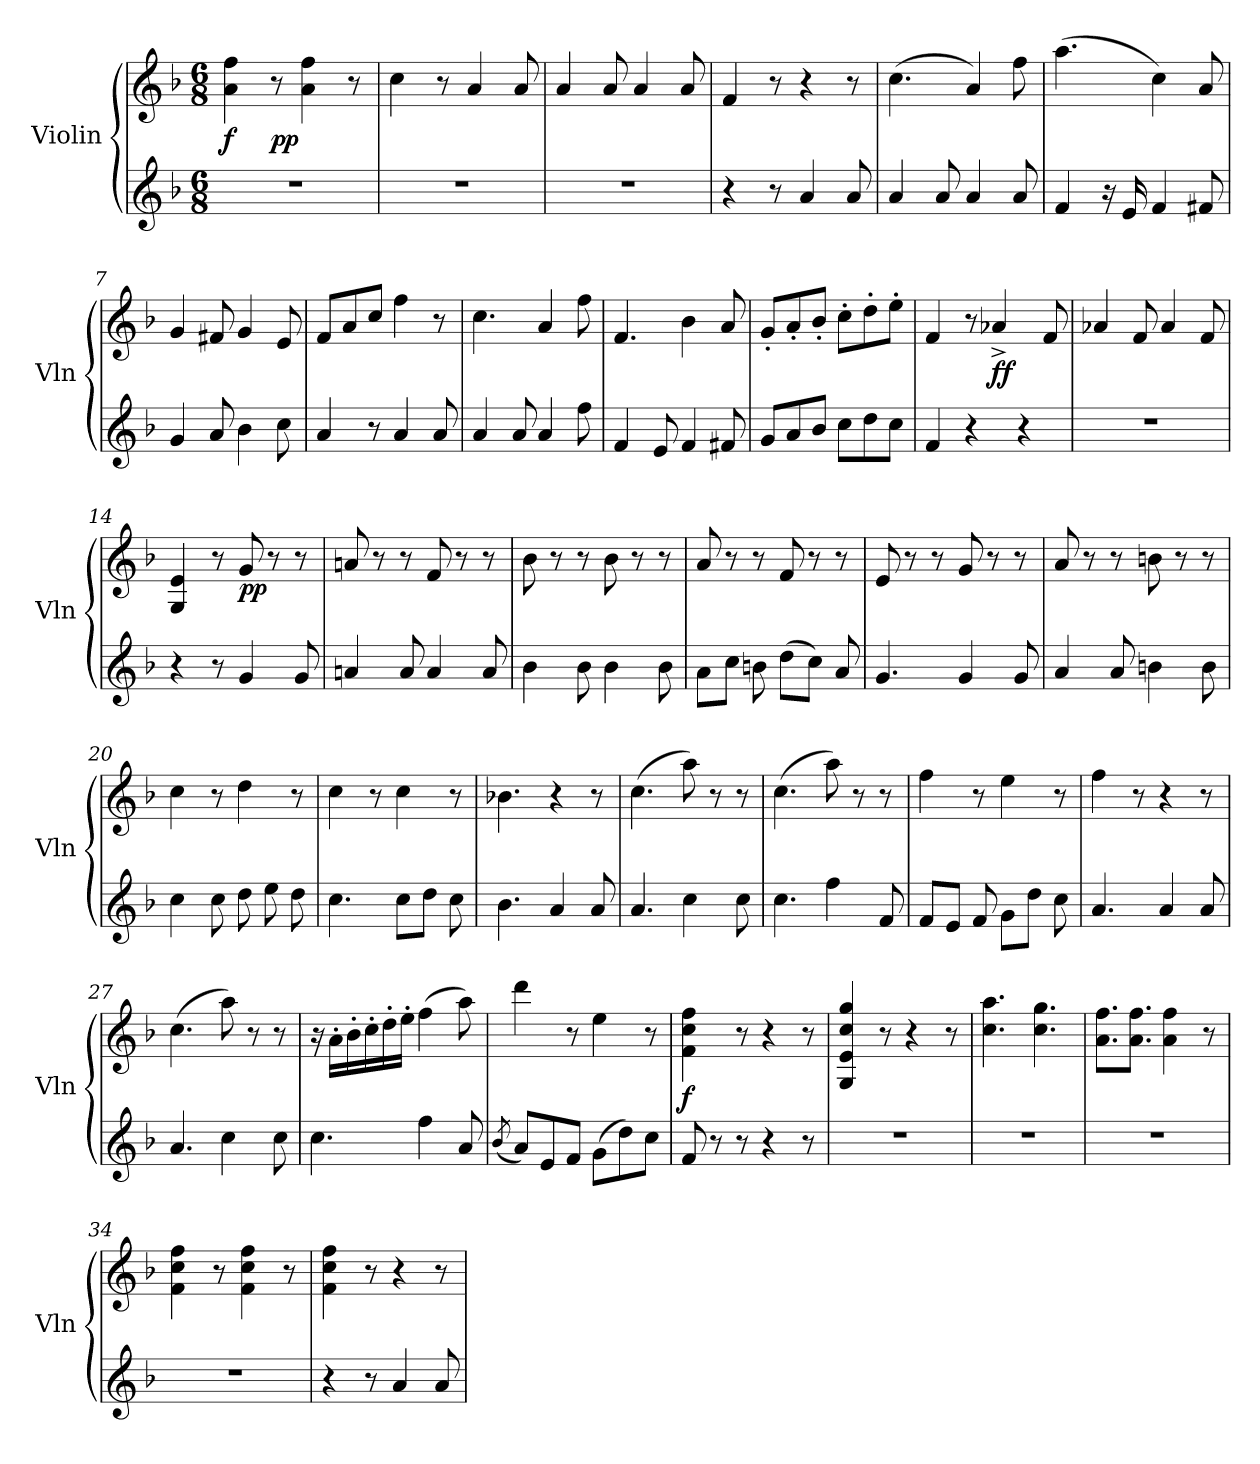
**kern	**kern	**dynam
*part2	*part1	*part1
*staff2	*staff1	*staff1
*I"Violin	*I"Violin	*
*I'Vln	*I'Vln	*
*clefG2	*clefG2	*
*k[b-]	*k[b-]	*
*M6/8	*M6/8	*
=1	=1	=1
!	!	!LO:DY:b
2.r	4a\ 4ff\	f
!	!	!LO:DY:b
.	8r	pp
.	4a\ 4ff\	.
.	8r	.
=2	=2	=2
2.r	4cc\	.
.	8r	.
.	4a/	.
.	8a/	.
=3	=3	=3
2.r	4a/	.
.	8a/	.
.	4a/	.
.	8a/	.
=4	=4	=4
4r	4f/	.
8r	8r	.
4a/	4r	.
8a/	8r	.
=5	=5	=5
4a/	(>4.cc\	.
8a/	.	.
4a/	4a/)	.
8a/	8ff\	.
=6	=6	=6
4f/	(>4.aa\	.
16r	.	.
16e/	.	.
4f/	4cc\)	.
8f#X/	8a/	.
!!LO:LB:g=z
=7	=7	=7
4g/	4g/	.
8a/	8f#X/	.
4b-\	4g/	.
8cc\	8e/	.
=8	=8	=8
4a/	8f/L	.
.	8a/	.
8r	8cc/J	.
4a/	4ff\	.
8a/	8r	.
=9	=9	=9
4a/	4.cc\	.
8a/	.	.
4a/	4a/	.
8ff\	8ff\	.
=10	=10	=10
4f/	4.f/	.
8e/	.	.
4f/	4b-\	.
8f#X/	8a/	.
=11	=11	=11
8g/L	8g'/L	.
8a/	8a'/	.
8b-/J	8b-'/J	.
8cc\L	8cc'\L	.
8dd\	8dd'\	.
8cc\J	8ee'\J	.
=12	=12	=12
4f/	4f/	.
4r	8r	.
!	!	!LO:DY:b
.	4a-X^/	ff
4r	.	.
.	8f/	.
!!LO:LB:g=z
=13	=13	=13
2.r	4a-X/	.
.	8f/	.
.	4a-/	.
.	8f/	.
=14	=14	=14
4r	4G/ 4e/	.
8r	8r	.
!	!	!LO:DY:b
4g/	8g/	pp
.	8r	.
8g/	8r	.
=15	=15	=15
4an/	8an/	.
.	8r	.
8a/	8r	.
4a/	8f/	.
.	8r	.
8a/	8r	.
=16	=16	=16
4b-\	8b-\	.
.	8r	.
8b-\	8r	.
4b-\	8b-\	.
.	8r	.
8b-\	8r	.
=17	=17	=17
8a\L	8a/	.
8cc\J	8r	.
8bn\	8r	.
(>8dd\L	8f/	.
8cc\J)	8r	.
8a/	8r	.
!!LO:LB:g=z
=18	=18	=18
4.g/	8e/	.
.	8r	.
.	8r	.
4g/	8g/	.
.	8r	.
8g/	8r	.
!!LO:LB:g=z
=19	=19	=19
4a/	8a/	.
.	8r	.
8a/	8r	.
4bn\	8bn\	.
.	8r	.
8b\	8r	.
=20	=20	=20
4cc\	4cc\	.
8cc\	8r	.
8dd\	4dd\	.
8ee\	.	.
8dd\	8r	.
=21	=21	=21
4.cc\	4cc\	.
.	8r	.
8cc\L	4cc\	.
8dd\J	.	.
8cc\	8r	.
=22	=22	=22
4.b-\	4.b-X\	.
4a/	4r	.
8a/	8r	.
=23	=23	=23
4.a/	(>4.cc\	.
4cc\	8aa\)	.
.	8r	.
8cc\	8r	.
=24	=24	=24
4.cc\	(>4.cc\	.
4ff\	8aa\)	.
.	8r	.
8f/	8r	.
!!LO:PB:g=z
=25	=25	=25
8f/L	4ff\	.
8e/J	.	.
8f/	8r	.
8g\L	4ee\	.
8dd\J	.	.
8cc\	8r	.
=26	=26	=26
4.a/	4ff\	.
.	8r	.
4a/	4r	.
8a/	8r	.
=27	=27	=27
4.a/	(>4.cc\	.
4cc\	8aa\)	.
.	8r	.
8cc\	8r	.
=28	=28	=28
4.cc\	16r	.
.	16a'\LL	.
.	16b-'\	.
.	16cc'\	.
.	16dd'\	.
.	16ee'\JJ	.
4ff\	(>4ff\	.
8a/	8aa\)	.
=29	=29	=29
(<8qb-/	.	.
8a/L)	4ddd\	.
8e/	.	.
8f/J	8r	.
(>8g\L	4ee\	.
8dd\)	.	.
8cc\J	8r	.
!!LO:LB:g=z
=30	=30	=30
!	!	!LO:DY:b
8f/	4f\ 4cc\ 4ff\	f
8r	.	.
8r	8r	.
4r	4r	.
8r	8r	.
=31	=31	=31
2.r	4G/ 4e/ 4cc/ 4gg/	.
.	8r	.
.	4r	.
.	8r	.
=32	=32	=32
2.r	4.cc\ 4.aa\	.
.	4.cc\ 4.gg\	.
=33	=33	=33
2.r	8.a\ 8.ff\L	.
.	8.a\ 8.ff\J	.
.	4a\ 4ff\	.
.	8r	.
=34	=34	=34
2.r	4f\ 4cc\ 4ff\	.
.	8r	.
.	4f\ 4cc\ 4ff\	.
.	8r	.
=35	=35	=35
4r	4f\ 4cc\ 4ff\	.
8r	8r	.
4a/	4r	.
8a/	8r	.
=	=	=
*-	*-	*-
